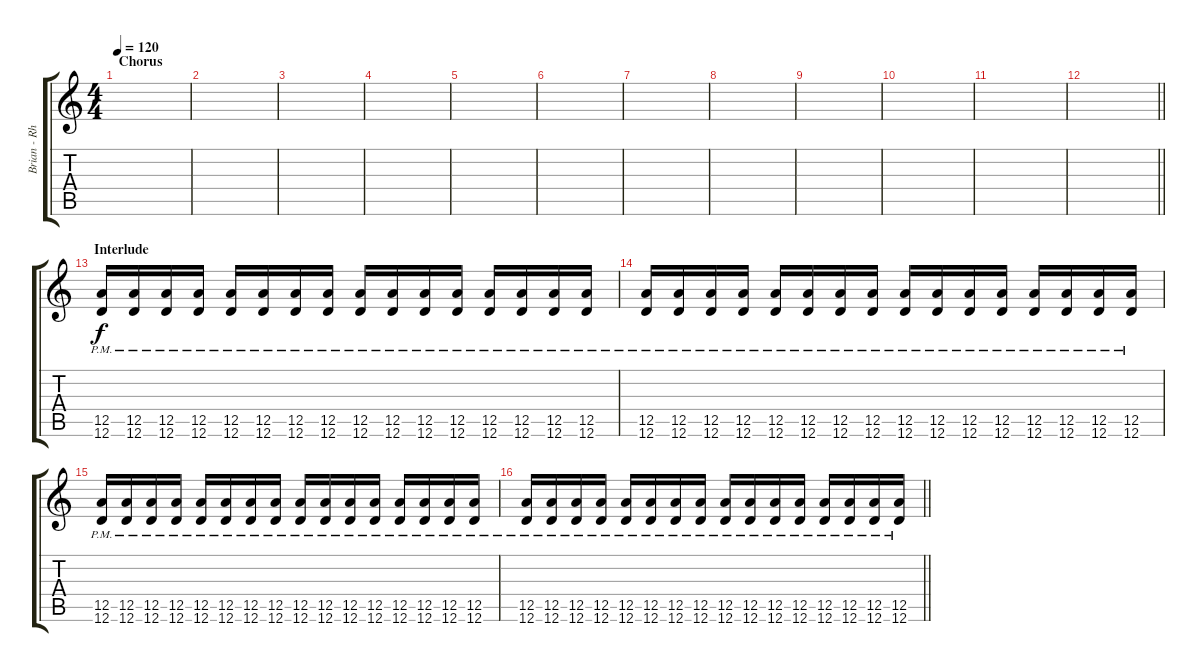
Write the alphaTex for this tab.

\track ("Brian - Rhythm Guitar II" "Brian - Rh") {instrument electricguitarjazz}
\staff {score tabs}
\tuning (E4 B3 G3 D3 A2 D2) {hide}
\ts (4 4)
\section ("" "Chorus")
\tempo 120
\clef g2
\ks c
|
|
|
|
|
|
|
|
|
|
|
\barLineRight lightlight
|
\section ("" "Interlude")
(12.5{pm} 12.6{pm}).16 (12.5{pm} 12.6{pm}).16 (12.5{pm} 12.6{pm}).16 (12.5{pm} 12.6{pm}).16 (12.5{pm} 12.6{pm}).16 (12.5{pm} 12.6{pm}).16 (12.5{pm} 12.6{pm}).16 (12.5{pm} 12.6{pm}).16 (12.5{pm} 12.6{pm}).16 (12.5{pm} 12.6{pm}).16 (12.5{pm} 12.6{pm}).16 (12.5{pm} 12.6{pm}).16 (12.5{pm} 12.6{pm}).16 (12.5{pm} 12.6{pm}).16 (12.5{pm} 12.6{pm}).16 (12.5{pm} 12.6{pm}).16 |
(12.5{pm} 12.6{pm}).16 (12.5{pm} 12.6{pm}).16 (12.5{pm} 12.6{pm}).16 (12.5{pm} 12.6{pm}).16 (12.5{pm} 12.6{pm}).16 (12.5{pm} 12.6{pm}).16 (12.5{pm} 12.6{pm}).16 (12.5{pm} 12.6{pm}).16 (12.5{pm} 12.6{pm}).16 (12.5{pm} 12.6{pm}).16 (12.5{pm} 12.6{pm}).16 (12.5{pm} 12.6{pm}).16 (12.5{pm} 12.6{pm}).16 (12.5{pm} 12.6{pm}).16 (12.5{pm} 12.6{pm}).16 (12.5{pm} 12.6{pm}).16 |
(12.5{pm} 12.6{pm}).16 (12.5{pm} 12.6{pm}).16 (12.5{pm} 12.6{pm}).16 (12.5{pm} 12.6{pm}).16 (12.5{pm} 12.6{pm}).16 (12.5{pm} 12.6{pm}).16 (12.5{pm} 12.6{pm}).16 (12.5{pm} 12.6{pm}).16 (12.5{pm} 12.6{pm}).16 (12.5{pm} 12.6{pm}).16 (12.5{pm} 12.6{pm}).16 (12.5{pm} 12.6{pm}).16 (12.5{pm} 12.6{pm}).16 (12.5{pm} 12.6{pm}).16 (12.5{pm} 12.6{pm}).16 (12.5{pm} 12.6{pm}).16 |
\barLineRight lightlight
(12.5{pm} 12.6{pm}).16 (12.5{pm} 12.6{pm}).16 (12.5{pm} 12.6{pm}).16 (12.5{pm} 12.6{pm}).16 (12.5{pm} 12.6{pm}).16 (12.5{pm} 12.6{pm}).16 (12.5{pm} 12.6{pm}).16 (12.5{pm} 12.6{pm}).16 (12.5{pm} 12.6{pm}).16 (12.5{pm} 12.6{pm}).16 (12.5{pm} 12.6{pm}).16 (12.5{pm} 12.6{pm}).16 (12.5{pm} 12.6{pm}).16 (12.5{pm} 12.6{pm}).16 (12.5{pm} 12.6{pm}).16 (12.5{pm} 12.6{pm}).16
